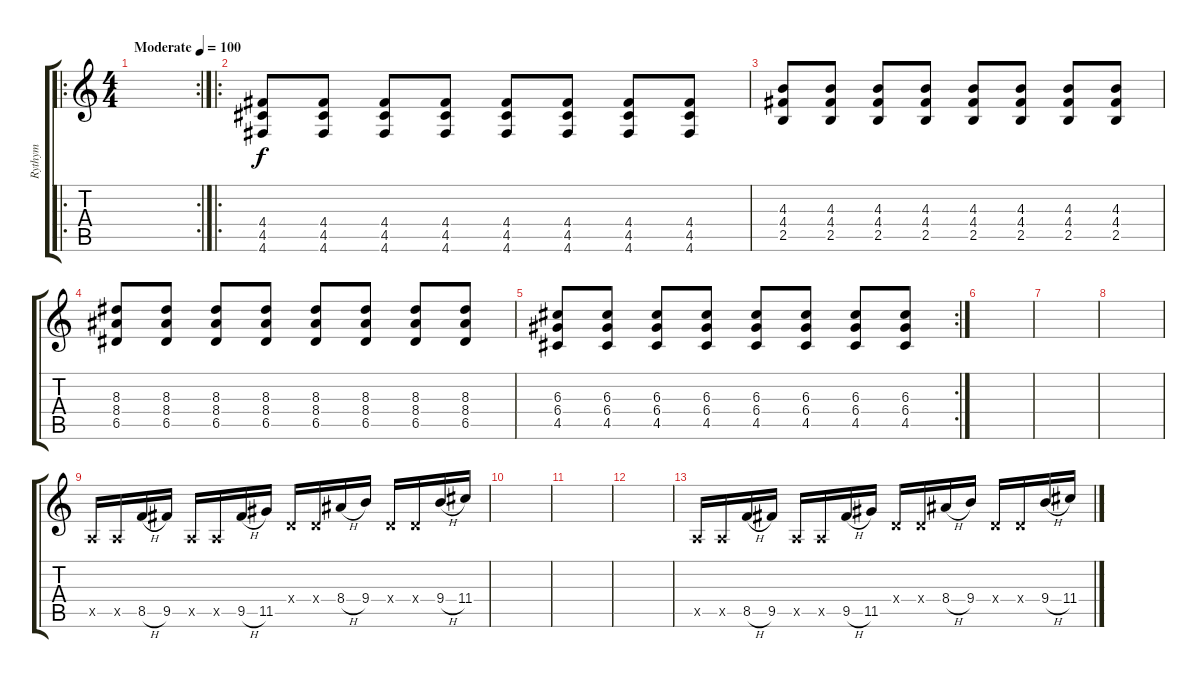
\track ("Rythym" "Rythym") {instrument acousticguitarsteel}
\staff {score tabs}
\tuning (E4 B3 G3 D3 A2 D2) {hide}
\ro
\rc 2
\ts (4 4)
\tempo (100 "Moderate")
\clef g2
\ks c
|
\ro
(4.4 4.5 4.6).8 (4.4 4.5 4.6).8 (4.4 4.5 4.6).8 (4.4 4.5 4.6).8 (4.4 4.5 4.6).8 (4.4 4.5 4.6).8 (4.4 4.5 4.6).8 (4.4 4.5 4.6).8 |
(4.3 4.4 2.5).8 (4.3 4.4 2.5).8 (4.3 4.4 2.5).8 (4.3 4.4 2.5).8 (4.3 4.4 2.5).8 (4.3 4.4 2.5).8 (4.3 4.4 2.5).8 (4.3 4.4 2.5).8 |
(8.3 8.4 6.5).8 (8.3 8.4 6.5).8 (8.3 8.4 6.5).8 (8.3 8.4 6.5).8 (8.3 8.4 6.5).8 (8.3 8.4 6.5).8 (8.3 8.4 6.5).8 (8.3 8.4 6.5).8 |
\rc 2
(6.3 6.4 4.5).8 (6.3 6.4 4.5).8 (6.3 6.4 4.5).8 (6.3 6.4 4.5).8 (6.3 6.4 4.5).8 (6.3 6.4 4.5).8 (6.3 6.4 4.5).8 (6.3 6.4 4.5).8 |
|
|
|
0.5{x}.16 0.5{x}.16 8.5{h}.16 9.5.16 0.5{x}.16 0.5{x}.16 9.5{h}.16 11.5.16 0.4{x}.16 0.4{x}.16 8.4{h}.16 9.4.16 0.4{x}.16 0.4{x}.16 9.4{h}.16 11.4.16 |
|
|
|
0.5{x}.16 0.5{x}.16 8.5{h}.16 9.5.16 0.5{x}.16 0.5{x}.16 9.5{h}.16 11.5.16 0.4{x}.16 0.4{x}.16 8.4{h}.16 9.4.16 0.4{x}.16 0.4{x}.16 9.4{h}.16 11.4.16
